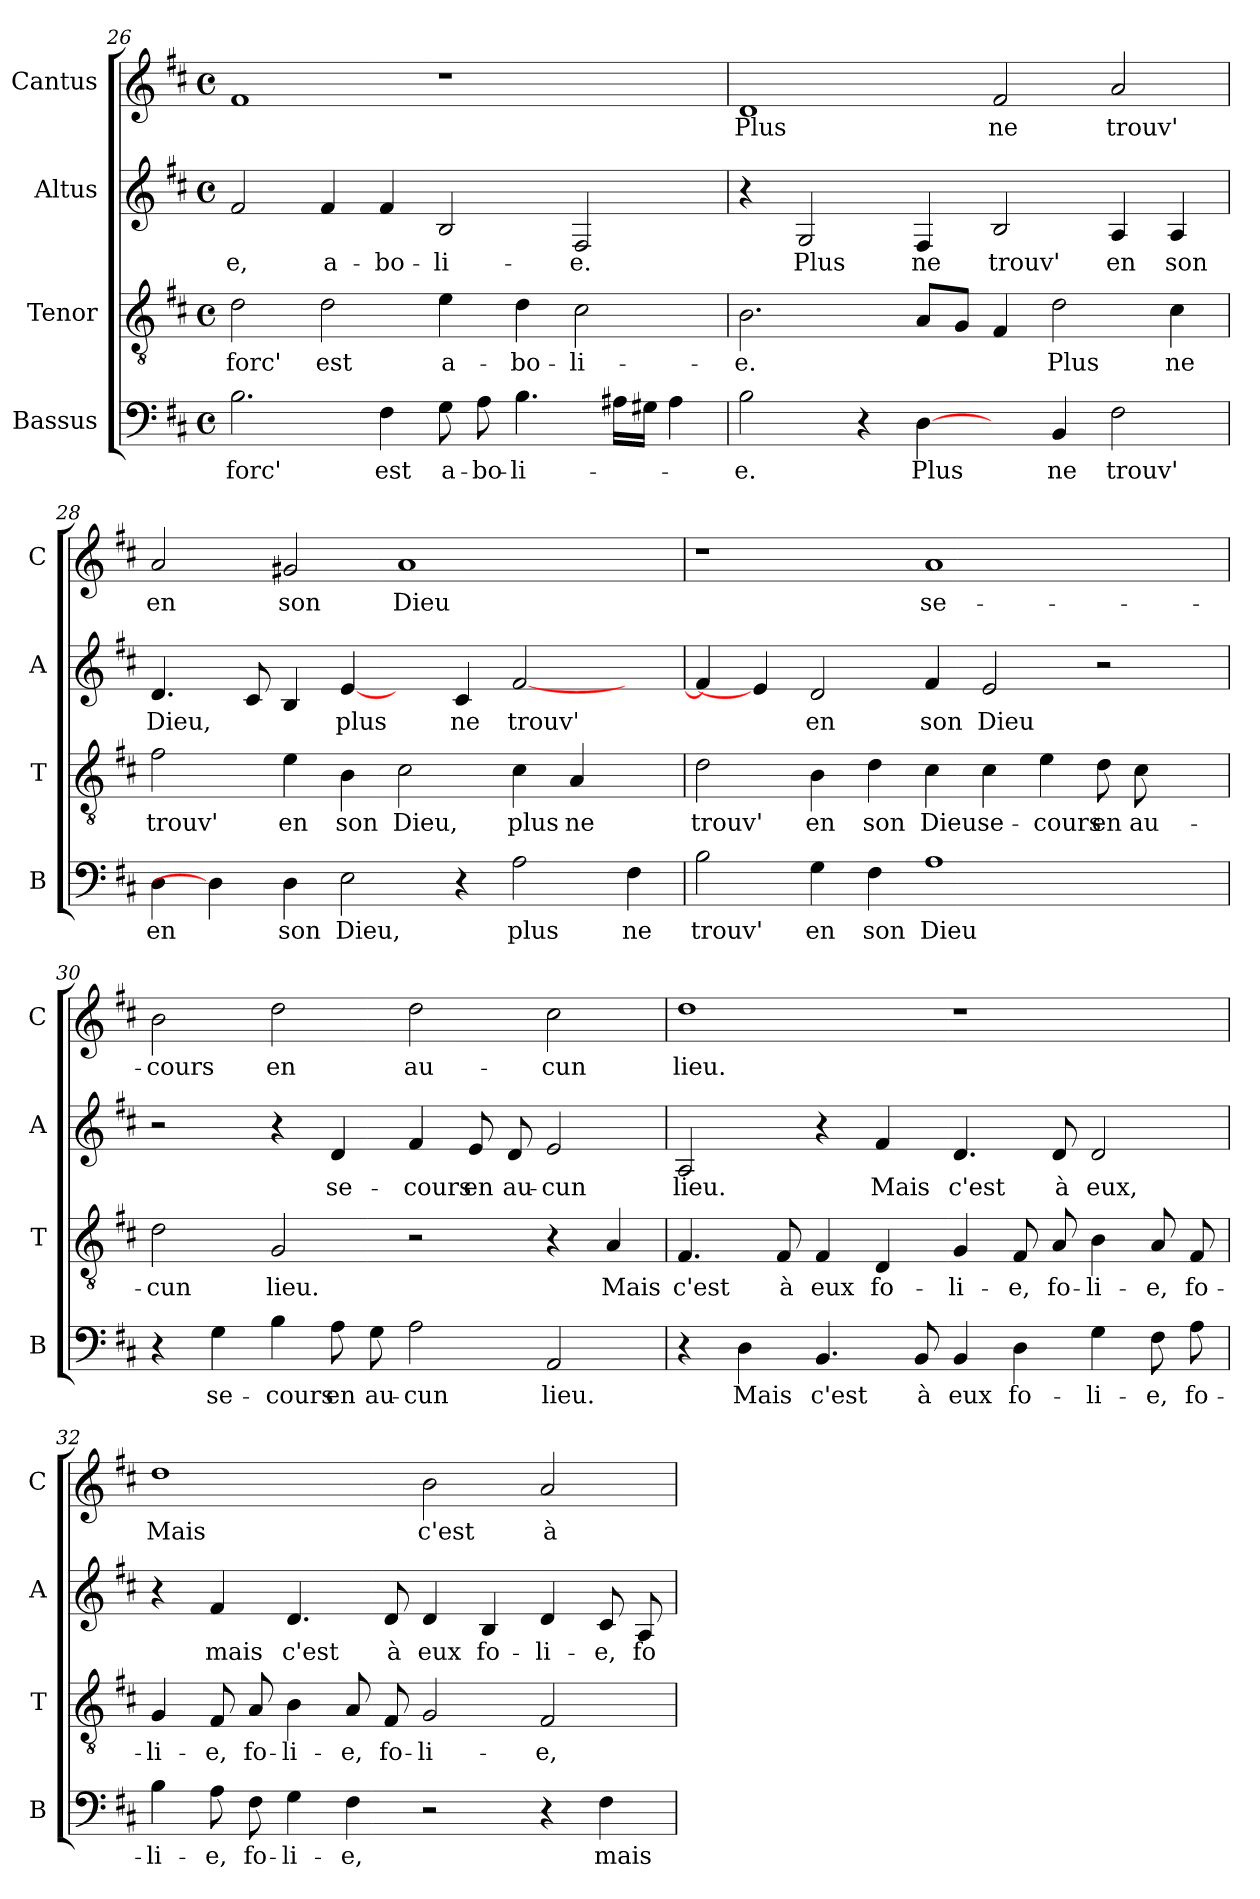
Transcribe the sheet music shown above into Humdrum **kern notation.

**kern	**text	**kern	**text	**kern	**text	**kern	**text
*part4	*part4	*part3	*part3	*part2	*part2	*part1	*part1
*staff4	*staff4	*staff3	*staff3	*staff2	*staff2	*staff1	*staff1
*I"Bassus	*	*I"Tenor	*	*I"Altus	*	*I"Cantus	*
*I'B	*	*I'T	*	*I'A	*	*I'C	*
!!LO:LB:g=z
*clefF4	*	*clefGv2	*	*clefG2	*	*clefG2	*
*k[f#c#]	*	*k[f#c#]	*	*k[f#c#]	*	*k[f#c#]	*
*D:	*	*D:	*	*D:	*	*D:	*
*M4/4	*	*M4/4	*	*M4/4	*	*M4/4	*
*met(c)	*	*met(c)	*	*met(c)	*	*met(c)	*
=26	=26	=26	=26	=26	=26	=26	=26
!	!LO:LY:b	!	!LO:LY:b	!	!LO:LY:b	!	!
2.B\	forc'	2d\	forc'	2f#/	-e,	1f#	.
!	!	!	!LO:LY:b	!	!LO:LY:b	!	!
.	.	2d\	est	4f#/	a-	.	.
!	!LO:LY:b	!	!	!	!LO:LY:b	!	!
4F#\	est	.	.	4f#/	-bo-	.	.
!	!LO:LY:b	!	!LO:LY:b	!	!LO:LY:b	!	!
8G\	a-	4e\	a-	2B/	-li-	1r	.
!	!LO:LY:b	!	!	!	!	!	!
8A\	-bo-	.	.	.	.	.	.
!	!LO:LY:b	!	!LO:LY:b	!	!	!	!
4.B\	-li-	4d\	-bo-	.	.	.	.
!	!	!	!LO:LY:b	!	!LO:LY:b	!	!
.	.	2c#\	-li-	2F#/	-e.	.	.
16A#X\LL	.	.	.	.	.	.	.
16G#X\JJ	.	.	.	.	.	.	.
4A#\	.	.	.	.	.	.	.
=27	=27	=27	=27	=27	=27	=27	=27
!	!LO:LY:b	!	!LO:LY:b	!	!	!	!LO:LY:b
2B\	-e.	2.B\	-e.	4r	.	1d	Plus
!	!	!	!	!	!LO:LY:b	!	!
.	.	.	.	2G/	Plus	.	.
4r	.	.	.	.	.	.	.
!	!LO:LY:b	!	!	!	!LO:LY:b	!	!
[4D\	Plus	8A/L	.	4F#/	ne	.	.
.	.	8G/J	.	.	.	.	.
!	!	!	!	!	!LO:LY:b	!	!LO:LY:b
4ryy	.	4F#/	.	2B/	trouv'	2f#/	ne
!	!LO:LY:b	!	!LO:LY:b	!	!	!	!
4BB/	ne	2d\	Plus	.	.	.	.
!	!LO:LY:b	!	!	!	!LO:LY:b	!	!LO:LY:b
2F#\	trouv'	.	.	4A/	en	2a/	trouv'
!	!	!	!LO:LY:b	!	!LO:LY:b	!	!
.	.	4c#\	ne	4A/	son	.	.
=28	=28	=28	=28	=28	=28	=28	=28
!	!LO:LY:b	!	!LO:LY:b	!	!LO:LY:b	!	!LO:LY:b
4D\	en	2f#\	trouv'	4.d/	Dieu,	2a/	en
4D\]	.	.	.	.	.	.	.
.	.	.	.	8c#/	.	.	.
!	!LO:LY:b	!	!LO:LY:b	!	!	!	!LO:LY:b
4D\	son	4e\	en	4B/	.	2g#X/	son
!	!LO:LY:b	!	!LO:LY:b	!	!LO:LY:b	!	!
2E\	Dieu,	4B\	son	[4e/	plus	.	.
!	!	!	!LO:LY:b	!	!	!	!LO:LY:b
.	.	2c#\	Dieu,	4ryy	.	1a	Dieu
!	!	!	!	!	!LO:LY:b	!	!
4r	.	.	.	4c#/	ne	.	.
!	!LO:LY:b	!	!LO:LY:b	!	!LO:LY:b	!	!
2A\	plus	4c#\	plus	[2f#/	trouv'	.	.
!	!	!	!LO:LY:b	!	!	!	!
.	.	4A/	ne	.	.	.	.
!	!LO:LY:b	!	!	!	!	!	!
4F#\	ne	4ryy	.	4ryy	.	4ryy	.
!!LO:LB:g=z
=29	=29	=29	=29	=29	=29	=29	=29
!	!LO:LY:b	!	!LO:LY:b	!	!	!	!
2B\	trouv'	2d\	trouv'	4f#/]	.	1r	.
.	.	.	.	4e/]	.	.	.
!	!LO:LY:b	!	!LO:LY:b	!	!LO:LY:b	!	!
4G\	en	4B\	en	2d/	en	.	.
!	!LO:LY:b	!	!LO:LY:b	!	!	!	!
4F#\	son	4d\	son	.	.	.	.
!	!LO:LY:b	!	!LO:LY:b	!	!LO:LY:b	!	!LO:LY:b
1A	Dieu	4c#\	Dieu	4f#/	son	1a	se-
!	!	!	!LO:LY:b	!	!LO:LY:b	!	!
.	.	4c#\	se-	2e/	Dieu	.	.
!	!	!	!LO:LY:b	!	!	!	!
.	.	4e\	-cours	.	.	.	.
!	!	!	!LO:LY:b	!	!	!	!
.	.	8d\	en	2r	.	.	.
!	!	!	!LO:LY:b	!	!	!	!
.	.	8c#\	au-	.	.	.	.
4ryy	.	4ryy	.	.	.	4ryy	.
=30	=30	=30	=30	=30	=30	=30	=30
!	!	!	!LO:LY:b	!	!	!	!LO:LY:b
4r	.	2d\	-cun	2r	.	2b\	-cours
!	!LO:LY:b	!	!	!	!	!	!
4G\	se-	.	.	.	.	.	.
!	!LO:LY:b	!	!LO:LY:b	!	!	!	!LO:LY:b
4B\	-cours	2G/	lieu.	4r	.	2dd\	en
!	!LO:LY:b	!	!	!	!LO:LY:b	!	!
8A\	en	.	.	4d/	se-	.	.
!	!LO:LY:b	!	!	!	!	!	!
8G\	au-	.	.	.	.	.	.
!	!LO:LY:b	!	!	!	!LO:LY:b	!	!LO:LY:b
2A\	-cun	2r	.	4f#/	-cours	2dd\	au-
!	!	!	!	!	!LO:LY:b	!	!
.	.	.	.	8e/	en	.	.
!	!	!	!	!	!LO:LY:b	!	!
.	.	.	.	8d/	au-	.	.
!	!LO:LY:b	!	!	!	!LO:LY:b	!	!LO:LY:b
2AA/	lieu.	4r	.	2e/	-cun	2cc#\	-cun
!	!	!	!LO:LY:b	!	!	!	!
.	.	4A/	Mais	.	.	.	.
=31	=31	=31	=31	=31	=31	=31	=31
!	!	!	!LO:LY:b	!	!LO:LY:b	!	!LO:LY:b
4r	.	4.F#/	c'est	2A/	lieu.	1dd	lieu.
!	!LO:LY:b	!	!	!	!	!	!
4D\	Mais	.	.	.	.	.	.
!	!	!	!LO:LY:b	!	!	!	!
.	.	8F#/	à	.	.	.	.
!	!LO:LY:b	!	!LO:LY:b	!	!	!	!
4.BB/	c'est	4F#/	eux	4r	.	.	.
!	!	!	!LO:LY:b	!	!LO:LY:b	!	!
.	.	4D/	fo-	4f#/	Mais	.	.
!	!LO:LY:b	!	!	!	!	!	!
8BB/	à	.	.	.	.	.	.
!	!LO:LY:b	!	!LO:LY:b	!	!LO:LY:b	!	!
4BB/	eux	4G/	-li-	4.d/	c'est	1r	.
!	!LO:LY:b	!	!LO:LY:b	!	!	!	!
4D\	fo-	8F#/	-e,	.	.	.	.
!	!	!	!LO:LY:b	!	!LO:LY:b	!	!
.	.	8A/	fo-	8d/	à	.	.
!	!LO:LY:b	!	!LO:LY:b	!	!LO:LY:b	!	!
4G\	-li-	4B\	-li-	2d/	eux,	.	.
!	!LO:LY:b	!	!LO:LY:b	!	!	!	!
8F#\	-e,	8A/	-e,	.	.	.	.
!	!LO:LY:b	!	!LO:LY:b	!	!	!	!
8A\	fo-	8F#/	fo-	.	.	.	.
!!LO:LB:g=z
=32	=32	=32	=32	=32	=32	=32	=32
!	!LO:LY:b	!	!LO:LY:b	!	!	!	!LO:LY:b
4B\	-li-	4G/	-li-	4r	.	1dd	Mais
!	!LO:LY:b	!	!LO:LY:b	!	!LO:LY:b	!	!
8A\	-e,	8F#/	-e,	4f#/	mais	.	.
!	!LO:LY:b	!	!LO:LY:b	!	!	!	!
8F#\	fo-	8A/	fo-	.	.	.	.
!	!LO:LY:b	!	!LO:LY:b	!	!LO:LY:b	!	!
4G\	-li-	4B\	-li-	4.d/	c'est	.	.
!	!LO:LY:b	!	!LO:LY:b	!	!	!	!
4F#\	-e,	8A/	-e,	.	.	.	.
!	!	!	!LO:LY:b	!	!LO:LY:b	!	!
.	.	8F#/	fo-	8d/	à	.	.
!	!	!	!LO:LY:b	!	!LO:LY:b	!	!LO:LY:b
2r	.	2G/	-li-	4d/	eux	2b\	c'est
!	!	!	!	!	!LO:LY:b	!	!
.	.	.	.	4B/	fo-	.	.
!	!	!	!LO:LY:b	!	!LO:LY:b	!	!LO:LY:b
4r	.	2F#/	-e,	4d/	-li-	2a/	à
!	!LO:LY:b	!	!	!	!LO:LY:b	!	!
4F#\	mais	.	.	8c#/	-e,	.	.
!	!	!	!	!	!LO:LY:b	!	!
.	.	.	.	8A/	fo-	.	.
=	=	=	=	=	=	=	=
*-	*-	*-	*-	*-	*-	*-	*-
